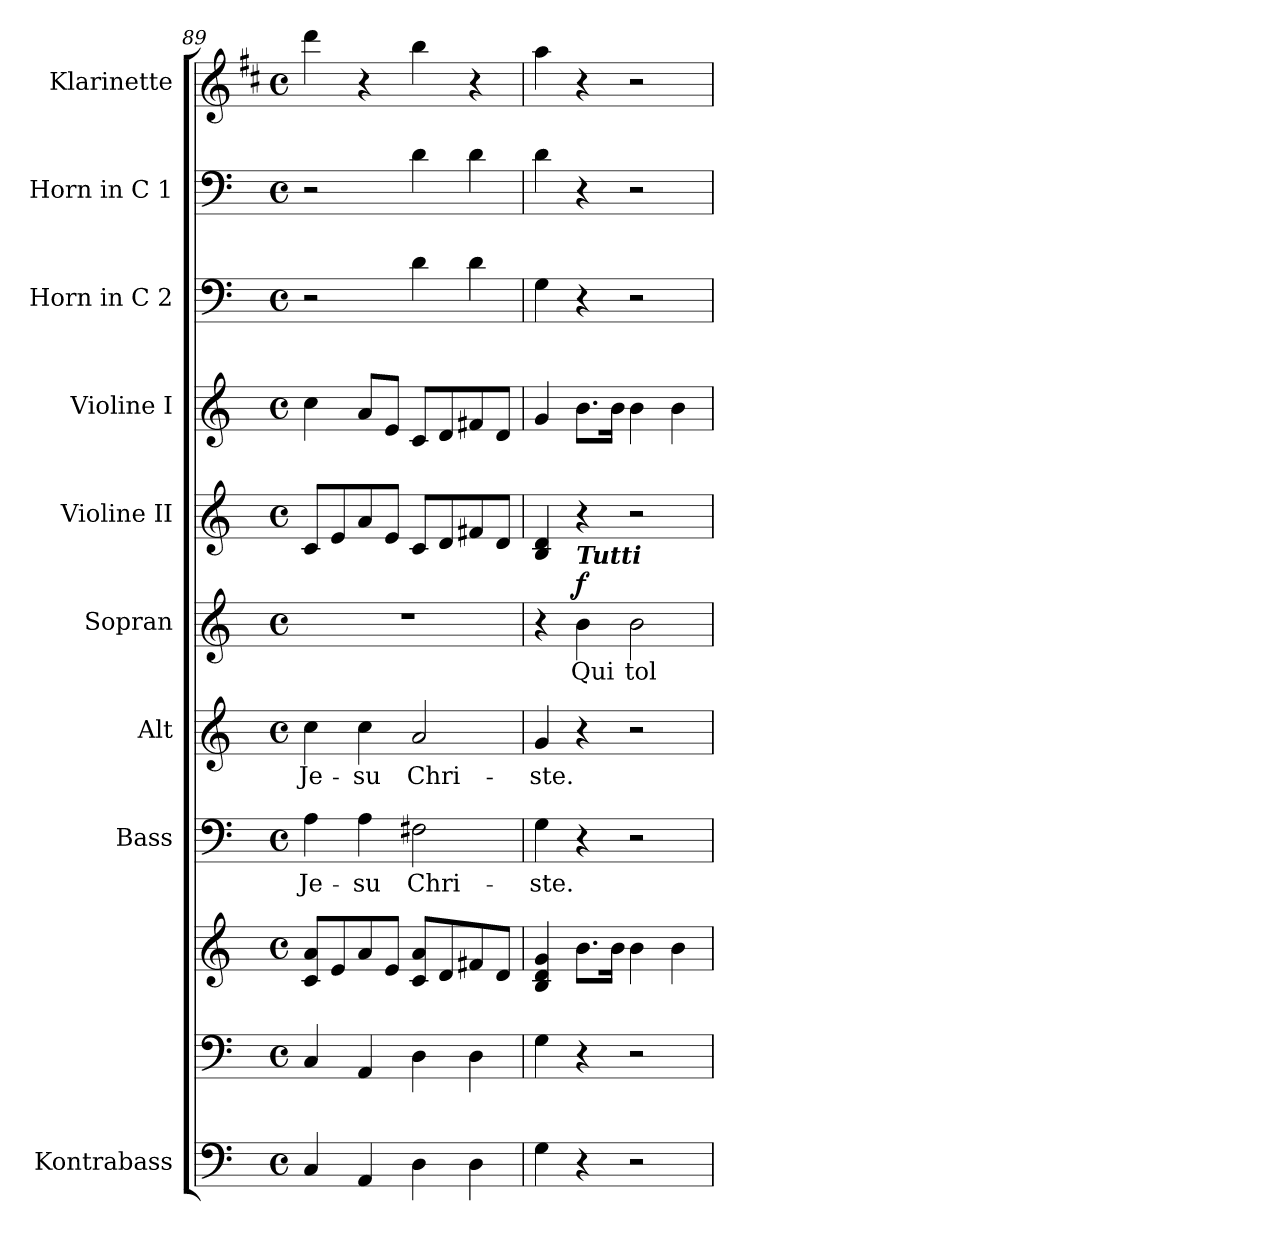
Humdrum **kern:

**kern	**kern	**kern	**kern	**text	**kern	**text	**kern	**text	**dynam	**kern	**kern	**kern	**kern	**kern
*part10	*part9	*part9	*part8	*part8	*part7	*part7	*part6	*part6	*part6	*part5	*part4	*part3	*part2	*part1
*staff11	*staff10	*staff9	*staff8	*staff8	*staff7	*staff7	*staff6	*staff6	*staff6	*staff5	*staff4	*staff3	*staff2	*staff1
*I"Kontrabass	*	*	*I"Bass	*	*I"Alt	*	*I"Sopran	*	*	*I"Violine II	*I"Violine I	*I"Horn in C 2	*I"Horn in C 1	*I"Klarinette
*I'Kb.	*	*	*I'B.	*	*I'A.	*	*I'S.	*	*	*I'Vl. II	*I'Vl. I	*I'Horn 2	*I'Horn 1	*I'Kl.
!!LO:PB:g=z
*clefF4	*clefF4	*clefG2	*clefF4	*	*clefG2	*	*clefG2	*	*	*clefG2	*clefG2	*clefF4	*clefF4	*clefG2
*ITrd7c12	*	*	*	*	*	*	*	*	*	*	*	*	*	*ITrd1c2
*k[]	*k[]	*k[]	*k[]	*	*k[]	*	*k[]	*	*	*k[]	*k[]	*k[]	*k[]	*k[]
*C:	*C:	*C:	*C:	*	*C:	*	*C:	*	*	*C:	*C:	*C:	*C:	*C:
*M4/4	*M4/4	*M4/4	*M4/4	*	*M4/4	*	*M4/4	*	*	*M4/4	*M4/4	*M4/4	*M4/4	*M4/4
*met(c)	*met(c)	*met(c)	*met(c)	*	*met(c)	*	*met(c)	*	*	*met(c)	*met(c)	*met(c)	*met(c)	*met(c)
=89	=89	=89	=89	=89	=89	=89	=89	=89	=89	=89	=89	=89	=89	=89
!	!	!	!	!LO:LY:b	!	!LO:LY:b	!	!	!	!	!	!	!	!
4CC/	4C/	8c/ 8a/L	4A\	Je-	4cc\	Je-	1r	.	.	8c/L	4cc\	2r	2r	4ccc\
.	.	8e/	.	.	.	.	.	.	.	8e/	.	.	.	.
!	!	!	!	!LO:LY:b	!	!LO:LY:b	!	!	!	!	!	!	!	!
4AAA/	4AA/	8a/	4A\	-su	4cc\	-su	.	.	.	8a/	8a/L	.	.	4r
.	.	8e/J	.	.	.	.	.	.	.	8e/J	8e/J	.	.	.
!	!	!	!	!LO:LY:b	!	!LO:LY:b	!	!	!	!	!	!	!	!
4DD\	4D\	8c/ 8a/L	2F#X\	Chri-	2a/	Chri-	.	.	.	8c/L	8c/L	4d\	4d\	4aa\
.	.	8d/	.	.	.	.	.	.	.	8d/	8d/	.	.	.
4DD\	4D\	8f#X/	.	.	.	.	.	.	.	8f#X/	8f#X/	4d\	4d\	4r
.	.	8d/J	.	.	.	.	.	.	.	8d/J	8d/J	.	.	.
=90	=90	=90	=90	=90	=90	=90	=90	=90	=90	=90	=90	=90	=90	=90
!	!	!	!	!LO:LY:b	!	!LO:LY:b	!	!	!	!	!	!	!	!
4GG\	4G\	4B/ 4d/ 4g/	4G\	-ste.	4g/	-ste.	4r	.	.	4B/ 4d/	4g/	4G\	4d\	4gg\
!	!	!	!	!	!	!	!LO:TX:a:Bi:t=Tutti	!	!	!	!	!	!	!
!	!	!	!	!	!	!	!	!LO:LY:b	!LO:DY:a	!	!	!	!	!
4r	4r	8.b\L	4r	.	4r	.	4b\	Qui	f	4r	8.b\L	4r	4r	4r
.	.	16b\Jk	.	.	.	.	.	.	.	.	16b\Jk	.	.	.
!	!	!	!	!	!	!	!	!LO:LY:b	!	!	!	!	!	!
2r	2r	4b\	2r	.	2r	.	2b\	tol-	.	2r	4b\	2r	2r	2r
.	.	4b\	.	.	.	.	.	.	.	.	4b\	.	.	.
=	=	=	=	=	=	=	=	=	=	=	=	=	=	=
*-	*-	*-	*-	*-	*-	*-	*-	*-	*-	*-	*-	*-	*-	*-
